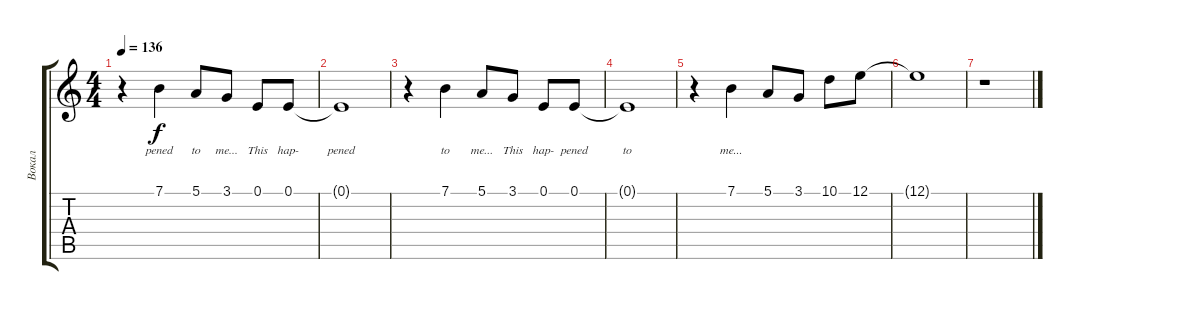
\track ("Вокал" "Вокал") {instrument flute}
\staff {score tabs}
\tuning (E4 B3 G3 D3 A2 E2) {hide}
\ts (4 4)
\tempo 136
\clef g2
\ks c
r.4{dy f} 7.1.4{lyrics (0 "pened") lyrics (1 "") lyrics (2 "") lyrics (3 "") lyrics (4 "")} 5.1.8{lyrics (0 "to") lyrics (1 "") lyrics (2 "") lyrics (3 "") lyrics (4 "")} 3.1.8{lyrics (0 "me...") lyrics (1 "") lyrics (2 "") lyrics (3 "") lyrics (4 "")} 0.1.8{lyrics (0 "This") lyrics (1 "") lyrics (2 "") lyrics (3 "") lyrics (4 "")} 0.1.8{lyrics (0 "hap-") lyrics (1 "") lyrics (2 "") lyrics (3 "") lyrics (4 "")} |
0.1{t}.1{lyrics (0 "pened") lyrics (1 "") lyrics (2 "") lyrics (3 "") lyrics (4 "") volume 7} |
r.4 7.1.4{lyrics (0 "to") lyrics (1 "") lyrics (2 "") lyrics (3 "") lyrics (4 "")} 5.1.8{lyrics (0 "me...") lyrics (1 "") lyrics (2 "") lyrics (3 "") lyrics (4 "")} 3.1.8{lyrics (0 "This") lyrics (1 "") lyrics (2 "") lyrics (3 "") lyrics (4 "")} 0.1.8{lyrics (0 "hap-") lyrics (1 "") lyrics (2 "") lyrics (3 "") lyrics (4 "")} 0.1.8{lyrics (0 "pened") lyrics (1 "") lyrics (2 "") lyrics (3 "") lyrics (4 "")} |
0.1{t}.1{lyrics (0 "to") lyrics (1 "") lyrics (2 "") lyrics (3 "") lyrics (4 "")} |
r.4 7.1.4{lyrics (0 "me...") lyrics (1 "") lyrics (2 "") lyrics (3 "") lyrics (4 "")} 5.1.8 3.1.8 10.1.8 12.1.8 |
12.1{t}.1 |
r.1
